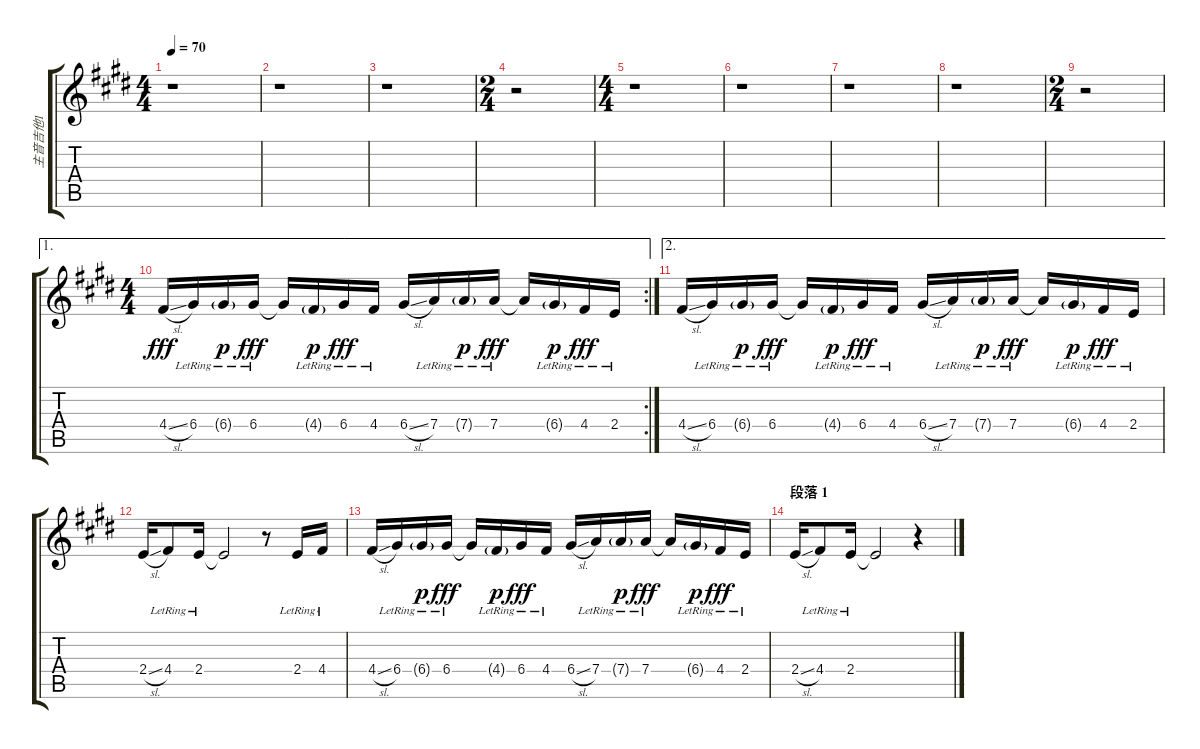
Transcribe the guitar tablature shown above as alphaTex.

\track ("主音吉他1" "主音吉他1") {instrument electricguitarmuted}
\staff {score tabs}
\tuning (E4 B3 G3 D3 A2 E2) {hide}
\ts (4 4)
\tempo 70
\clef g2
\ks e
r.1{dy fff} |
r.1 |
r.1 |
\ts (2 4)
r.2 |
\ts (4 4)
r.1 |
r.1 |
r.1 |
r.1 |
\ts (2 4)
r.2 |
\ae 1
\rc 2
\ts (4 4)
4.4{sl}.16 6.4{lr}.16 6.4{g lr}.16{dy p} 6.4{lr}.16{dy fff} 6.4{t}.16 4.4{g lr}.16{dy p} 6.4{lr}.16{dy fff} 4.4{lr}.16 6.4{sl}.16 7.4{lr}.16 7.4{g lr}.16{dy p} 7.4{lr}.16{dy fff} 7.4{t}.16 6.4{g lr}.16{dy p} 4.4{lr}.16{dy fff} 2.4{lr}.16 |
\ae 2
4.4{sl}.16 6.4{lr}.16 6.4{g lr}.16{dy p} 6.4{lr}.16{dy fff} 6.4{t}.16 4.4{g lr}.16{dy p} 6.4{lr}.16{dy fff} 4.4{lr}.16 6.4{sl}.16 7.4{lr}.16 7.4{g lr}.16{dy p} 7.4{lr}.16{dy fff} 7.4{t}.16 6.4{g lr}.16{dy p} 4.4{lr}.16{dy fff} 2.4{lr}.16 |
2.4{sl}.16 4.4{lr}.8 2.4{lr}.16 2.4{t}.2 r.8 2.4{lr}.16 4.4{lr}.16 |
4.4{sl}.16 6.4{lr}.16 6.4{g lr}.16{dy p} 6.4{lr}.16{dy fff} 6.4{t}.16 4.4{g lr}.16{dy p} 6.4{lr}.16{dy fff} 4.4{lr}.16 6.4{sl}.16 7.4{lr}.16 7.4{g lr}.16{dy p} 7.4{lr}.16{dy fff} 7.4{t}.16 6.4{g lr}.16{dy p} 4.4{lr}.16{dy fff} 2.4{lr}.16 |
\section ("" "段落 1")
2.4{sl}.16 4.4{lr}.8 2.4{lr}.16 2.4{t}.2 r.4
